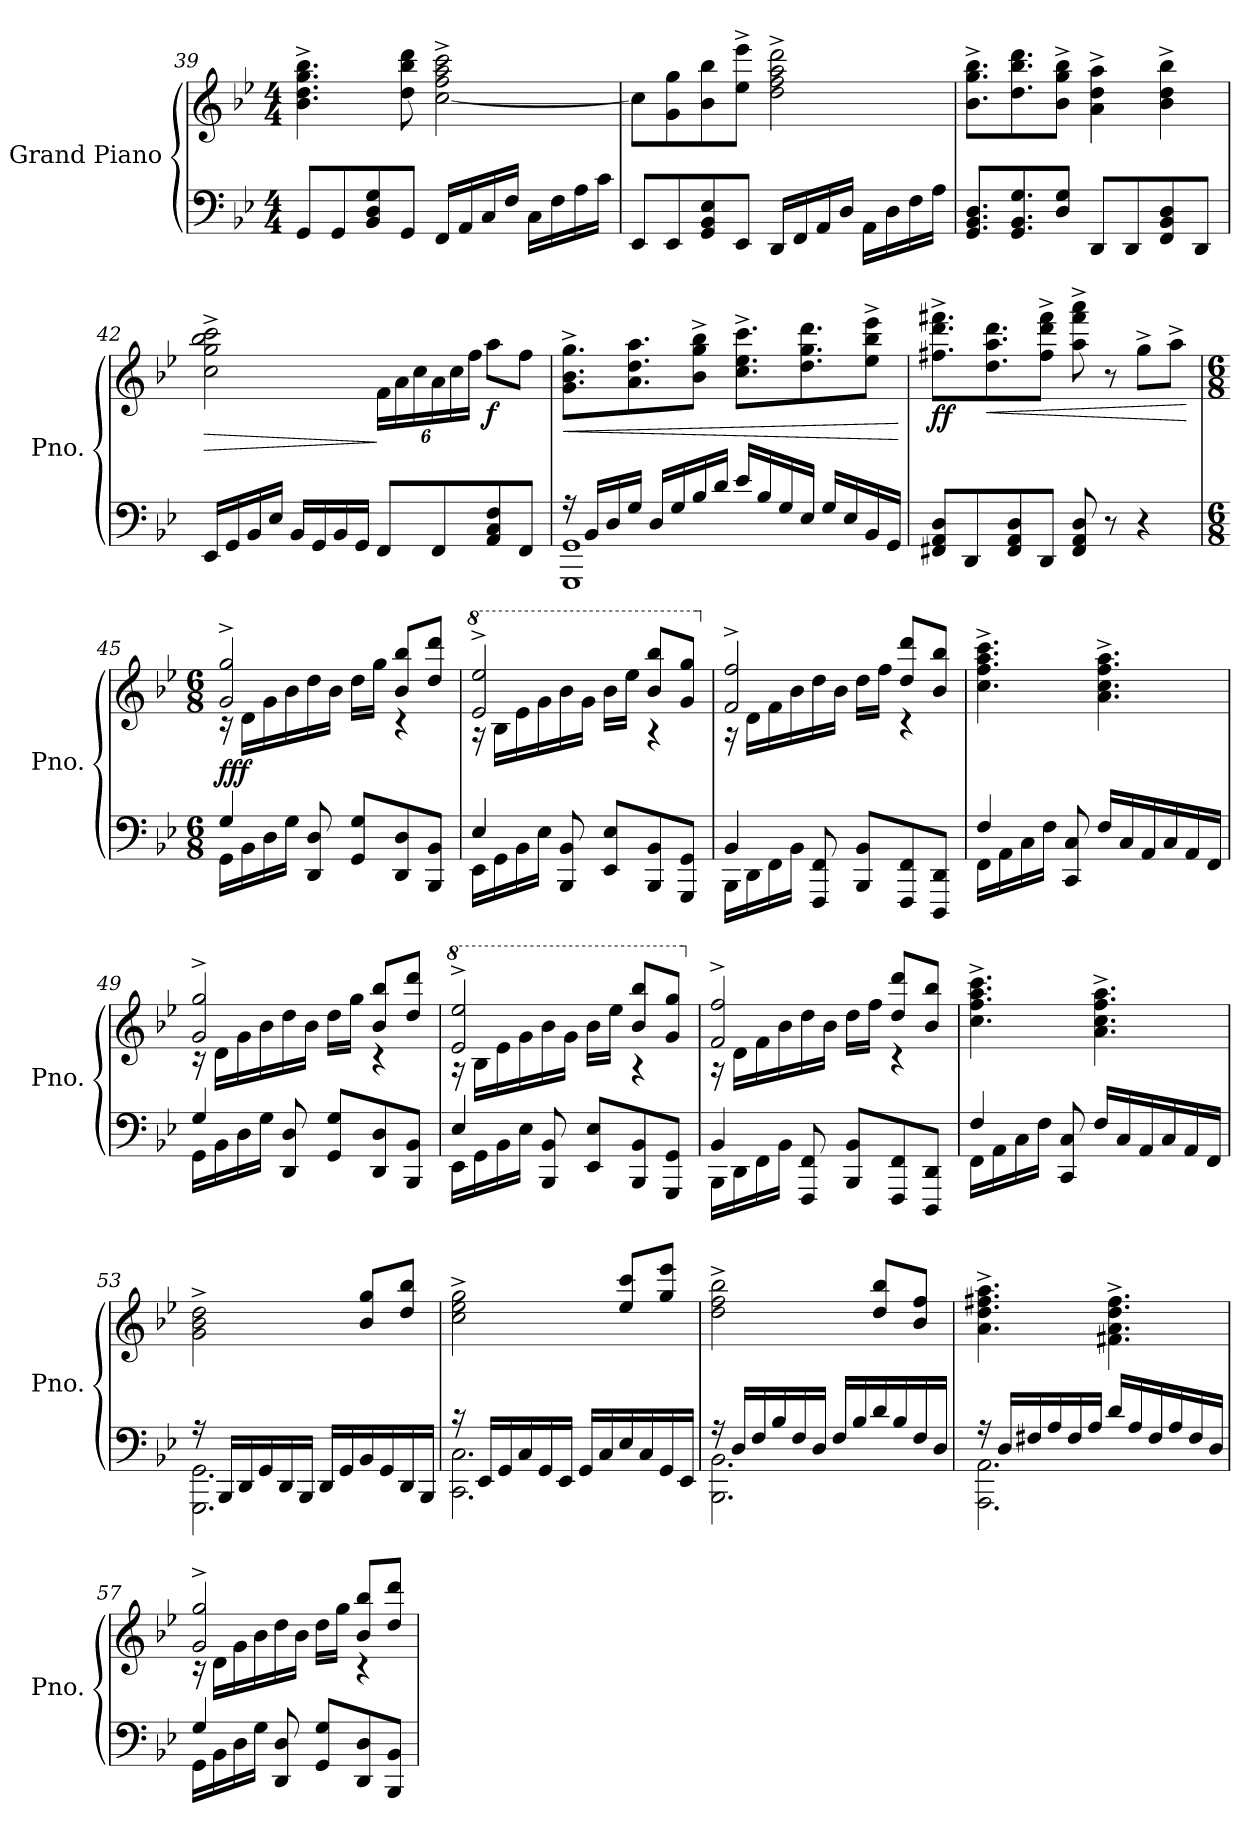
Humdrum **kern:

**kern	**kern	**dynam
*part1	*part1	*part1
*staff2	*staff1	*staff1/2
*I"Grand Piano	*	*
*I'Pno.	*	*
!!LO:LB:g=z
*clefF4	*clefG2	*
*k[b-e-]	*k[b-e-]	*
*M4/4	*M4/4	*
=39	=39	=39
8GG/L	4.b-\^ 4.dd\^ 4.gg\^ 4.bb-\^	.
8GG/	.	.
8BB-/ 8D/ 8G/	.	.
8GG/J	8dd\ 8bb-\ 8ddd\	.
16FF/LL	[2cc\^ 2ff\^ 2aa\^ 2ccc\^	.
16AA/	.	.
16C/	.	.
16F/JJ	.	.
16C\LL	.	.
16F\	.	.
16A\	.	.
16c\JJ	.	.
=40	=40	=40
8EE-/L	8cc\L]	.
8EE-/	8g\ 8gg\	.
8GG/ 8BB-/ 8E-/	8b-\ 8bb-\	.
8EE-/J	8ee-\^ 8eee-\^J	.
16DD/LL	2dd\^ 2ff\^ 2aa\^ 2ddd\^	.
16FF/	.	.
16AA/	.	.
16D/JJ	.	.
16AA\LL	.	.
16D\	.	.
16F\	.	.
16A\JJ	.	.
=41	=41	=41
8.GG/ 8.BB-/ 8.D/L	8.b-\^ 8.gg\^ 8.bb-\^L	.
8.GG/ 8.BB-/ 8.G/	8.dd\ 8.bb-\ 8.ddd\	.
8D/ 8G/J	8b-\^ 8gg\^ 8bb-\^J	.
8DD/L	4a\^ 4dd\^ 4aa\^	.
8DD/	.	.
8FF/ 8BB-/ 8D/	4b-\^ 4dd\^ 4bb-\^	.
8DD/J	.	.
!!LO:LB:g=z
=42	=42	=42
!	!	!LO:HP:b
16EE-/LL	2cc\^ 2gg\^ 2bb-\^ 2ccc\^	>
16GG/	.	.
16BB-/	.	.
16E-/JJ	.	.
16BB-/LL	.	.
16GG/	.	.
16BB-/	.	.
16GG/JJ	.	.
*	*Xbrackettup	*
8FF/L	24f\LL	]
.	24a\	.
.	24cc\	.
8FF/	24a\	.
.	24cc\	.
.	24ff\JJ	.
!	!	!LO:DY:b
8AA/ 8C/ 8F/	8aa\L	f
8FF/J	8ff\J	.
=43	=43	=43
*^	*	*
!	!	!	!LO:HP:b
16r	1GGG 1GG	8.g\^ 8.b-\^ 8.gg\^L	<
16BB-/LL	.	.	.
16D/	.	.	.
16G/JJ	.	8.a\ 8.dd\ 8.aa\	.
16D/LL	.	.	.
16G/	.	.	.
16B-/	.	8b-\^ 8gg\^ 8bb-\^J	.
16d/JJ	.	.	.
16e-/LL	.	8.cc\^ 8.ee-\^ 8.ccc\^L	.
16B-/	.	.	.
16G/	.	.	.
16E-/JJ	.	8.dd\ 8.gg\ 8.ddd\	.
16G/LL	.	.	.
16E-/	.	.	.
16BB-/	.	8ee-\^ 8bb-\^ 8eee-\^J	.
16GG/JJ	.	.	.
*v	*v	*	*
.	.	[
=44	=44	=44
!	!	!LO:DY:b
8FF#X/ 8AA/ 8D/L	8.ff#X\^ 8.ddd\^ 8.fff#X\^L	ff
8DD/	.	.
!	!	!LO:HP:b
.	8.dd\ 8.aa\ 8.ddd\	<
8FF#/ 8AA/ 8D/	.	.
8DD/J	8ff#\^ 8ddd\^ 8fff#\^J	.
8FF#/ 8AA/ 8D/	8aa\^ 8fff#\^ 8aaa\^	.
8r	8r	.
4r	8gg^\L	.
.	8aa^\J	.
.	.	[
!!LO:PB:g=z
=45	=45	=45
*M6/8	*M6/8	*
*^	*^	*
!	!	!	!	!LO:DY:a=2
4G/	16GG\LL	2g/^ 2gg/^	16r	fff
.	16BB-\	.	16d\LL	.
.	16D\	.	16g\	.
.	16G\JJ	.	16b-\	.
8DD/ 8D/	2ryy	.	16dd\	.
.	.	.	16b-\JJ	.
8GG/ 8G/L	.	.	16dd\LL	.
.	.	.	16gg\JJ	.
8DD/ 8D/	.	8b-/ 8bb-/L	4r	.
8BBB-/ 8BB-/J	.	8dd/ 8ddd/J	.	.
=46	=46	=46	=46	=46
*	*	*8va	*	*
4E-/	16EE-\LL	2ee-/^ 2eee-/^	16r	.
.	16GG\	.	16b-\LL	.
.	16BB-\	.	16ee-\	.
.	16E-\JJ	.	16gg\	.
8BBB-/ 8BB-/	2ryy	.	16bb-\	.
.	.	.	16gg\JJ	.
8EE-/ 8E-/L	.	.	16bb-\LL	.
.	.	.	16eee-\JJ	.
8BBB-/ 8BB-/	.	8bb-/ 8bbb-/L	4r	.
8GGG/ 8GG/J	.	8gg/ 8ggg/J	.	.
=47	=47	=47	=47	=47
*	*	*X8va	*	*
4BB-/	16BBB-\LL	2f/^ 2ff/^	16r	.
.	16DD\	.	16d\LL	.
.	16FF\	.	16f\	.
.	16BB-\JJ	.	16b-\	.
8FFF/ 8FF/	2ryy	.	16dd\	.
.	.	.	16b-\JJ	.
8BBB-/ 8BB-/L	.	.	16dd\LL	.
.	.	.	16ff\JJ	.
8FFF/ 8FF/	.	8dd/ 8ddd/L	4r	.
8DDD/ 8DD/J	.	8b-/ 8bb-/J	.	.
*	*	*v	*v	*
=48	=48	=48	=48
4F/	16FF\LL	4.cc\^ 4.ff\^ 4.aa\^ 4.ccc\^	.
.	16AA\	.	.
.	16C\	.	.
.	16F\JJ	.	.
8CC/ 8C/	2ryy	.	.
16F/LL	.	4.a\^ 4.cc\^ 4.ff\^ 4.aa\^	.
16C/	.	.	.
16AA/	.	.	.
16C/	.	.	.
16AA/	.	.	.
16FF/JJ	.	.	.
!!LO:LB:g=z
=49	=49	=49	=49
*	*	*^	*
4G/	16GG\LL	2g/^ 2gg/^	16r	.
.	16BB-\	.	16d\LL	.
.	16D\	.	16g\	.
.	16G\JJ	.	16b-\	.
8DD/ 8D/	2ryy	.	16dd\	.
.	.	.	16b-\JJ	.
8GG/ 8G/L	.	.	16dd\LL	.
.	.	.	16gg\JJ	.
8DD/ 8D/	.	8b-/ 8bb-/L	4r	.
8BBB-/ 8BB-/J	.	8dd/ 8ddd/J	.	.
=50	=50	=50	=50	=50
*	*	*8va	*	*
4E-/	16EE-\LL	2ee-/^ 2eee-/^	16r	.
.	16GG\	.	16b-\LL	.
.	16BB-\	.	16ee-\	.
.	16E-\JJ	.	16gg\	.
8BBB-/ 8BB-/	2ryy	.	16bb-\	.
.	.	.	16gg\JJ	.
8EE-/ 8E-/L	.	.	16bb-\LL	.
.	.	.	16eee-\JJ	.
8BBB-/ 8BB-/	.	8bb-/ 8bbb-/L	4r	.
8GGG/ 8GG/J	.	8gg/ 8ggg/J	.	.
=51	=51	=51	=51	=51
*	*	*X8va	*	*
4BB-/	16BBB-\LL	2f/^ 2ff/^	16r	.
.	16DD\	.	16d\LL	.
.	16FF\	.	16f\	.
.	16BB-\JJ	.	16b-\	.
8FFF/ 8FF/	2ryy	.	16dd\	.
.	.	.	16b-\JJ	.
8BBB-/ 8BB-/L	.	.	16dd\LL	.
.	.	.	16ff\JJ	.
8FFF/ 8FF/	.	8dd/ 8ddd/L	4r	.
8DDD/ 8DD/J	.	8b-/ 8bb-/J	.	.
*	*	*v	*v	*
=52	=52	=52	=52
4F/	16FF\LL	4.cc\^ 4.ff\^ 4.aa\^ 4.ccc\^	.
.	16AA\	.	.
.	16C\	.	.
.	16F\JJ	.	.
8CC/ 8C/	2ryy	.	.
16F/LL	.	4.a\^ 4.cc\^ 4.ff\^ 4.aa\^	.
16C/	.	.	.
16AA/	.	.	.
16C/	.	.	.
16AA/	.	.	.
16FF/JJ	.	.	.
!!LO:LB:g=z
=53	=53	=53	=53
16r	2.GGG\ 2.GG\	2g\^ 2b-\^ 2dd\^	.
16BBB-/LL	.	.	.
16DD/	.	.	.
16GG/	.	.	.
16DD/	.	.	.
16BBB-/JJ	.	.	.
16DD/LL	.	.	.
16GG/	.	.	.
16BB-/	.	8b-/ 8gg/L	.
16GG/	.	.	.
16DD/	.	8dd/ 8bb-/J	.
16BBB-/JJ	.	.	.
=54	=54	=54	=54
16r	2.CC\ 2.C\	2cc\^ 2ee-\^ 2gg\^	.
16EE-/LL	.	.	.
16GG/	.	.	.
16C/	.	.	.
16GG/	.	.	.
16EE-/JJ	.	.	.
16GG/LL	.	.	.
16C/	.	.	.
16E-/	.	8ee-/ 8ccc/L	.
16C/	.	.	.
16GG/	.	8gg/ 8eee-/J	.
16EE-/JJ	.	.	.
=55	=55	=55	=55
16r	2.BBB-\ 2.BB-\	2dd\^ 2ff\^ 2bb-\^	.
16D/LL	.	.	.
16F/	.	.	.
16B-/	.	.	.
16F/	.	.	.
16D/JJ	.	.	.
16F/LL	.	.	.
16B-/	.	.	.
16d/	.	8dd/ 8bb-/L	.
16B-/	.	.	.
16F/	.	8b-/ 8ff/J	.
16D/JJ	.	.	.
!!LO:LB:g=z
=56	=56	=56	=56
16r	2.AAA\ 2.AA\	4.a\^ 4.dd\^ 4.ff#X\^ 4.aa\^	.
16D/LL	.	.	.
16F#X/	.	.	.
16A/	.	.	.
16F#/	.	.	.
16A/JJ	.	.	.
16d/LL	.	4.f#X\^ 4.a\^ 4.dd\^ 4.ff#\^	.
16A/	.	.	.
16F#/	.	.	.
16A/	.	.	.
16F#/	.	.	.
16D/JJ	.	.	.
=57	=57	=57	=57
*	*	*^	*
4G/	16GG\LL	2g/^ 2gg/^	16r	.
.	16BB-\	.	16d\LL	.
.	16D\	.	16g\	.
.	16G\JJ	.	16b-\	.
8DD/ 8D/	2ryy	.	16dd\	.
.	.	.	16b-\JJ	.
8GG/ 8G/L	.	.	16dd\LL	.
.	.	.	16gg\JJ	.
8DD/ 8D/	.	8b-/ 8bb-/L	4r	.
8BBB-/ 8BB-/J	.	8dd/ 8ddd/J	.	.
*v	*v	*	*	*
*	*v	*v	*
=	=	=
*-	*-	*-
